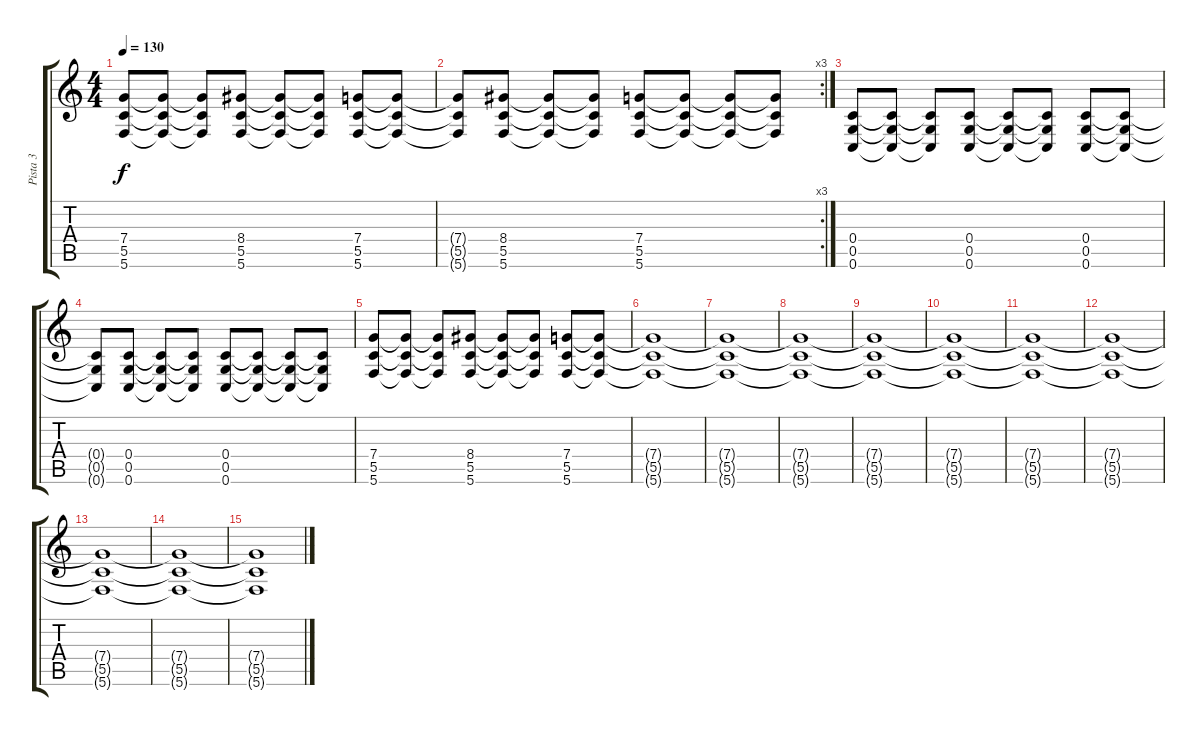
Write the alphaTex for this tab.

\track ("Pista 3" "Pista 3") {instrument distortionguitar}
\staff {score tabs}
\tuning (D4 A3 F3 C3 G2 C2) {hide}
\ts (4 4)
\tempo 130
\clef g2
\ks c
(7.4 5.5 5.6).8{dy f} (7.4{t} 5.5{t} 5.6{t}).8 (7.4{t} 5.5{t} 5.6{t}).8 (8.4 5.5 5.6).8 (8.4{t} 5.5{t} 5.6{t}).8 (8.4{t} 5.5{t} 5.6{t}).8 (7.4 5.5 5.6).8 (7.4{t} 5.5{t} 5.6{t}).8 |
\rc 3
(7.4{t} 5.5{t} 5.6{t}).8 (8.4 5.5 5.6).8 (8.4{t} 5.5{t} 5.6{t}).8 (8.4{t} 5.5{t} 5.6{t}).8 (7.4 5.5 5.6).8 (7.4{t} 5.5{t} 5.6{t}).8 (7.4{t} 5.5{t} 5.6{t}).8 (7.4{t} 5.5{t} 5.6{t}).8 |
(0.4 0.5 0.6).8 (0.4{t} 0.5{t} 0.6{t}).8 (0.4{t} 0.5{t} 0.6{t}).8 (0.4 0.5 0.6).8 (0.4{t} 0.5{t} 0.6{t}).8 (0.4{t} 0.5{t} 0.6{t}).8 (0.4 0.5 0.6).8 (0.4{t} 0.5{t} 0.6{t}).8 |
(0.4{t} 0.5{t} 0.6{t}).8 (0.4 0.5 0.6).8 (0.4{t} 0.5{t} 0.6{t}).8 (0.4{t} 0.5{t} 0.6{t}).8 (0.4 0.5 0.6).8 (0.4{t} 0.5{t} 0.6{t}).8 (0.4{t} 0.5{t} 0.6{t}).8 (0.4{t} 0.5{t} 0.6{t}).8 |
(7.4 5.5 5.6).8 (7.4{t} 5.5{t} 5.6{t}).8 (7.4{t} 5.5{t} 5.6{t}).8 (8.4 5.5 5.6).8 (8.4{t} 5.5{t} 5.6{t}).8 (8.4{t} 5.5{t} 5.6{t}).8 (7.4 5.5 5.6).8 (7.4{t} 5.5{t} 5.6{t}).8 |
(7.4{t} 5.5{t} 5.6{t}).1 |
(7.4{t} 5.5{t} 5.6{t}).1 |
(7.4{t} 5.5{t} 5.6{t}).1 |
(7.4{t} 5.5{t} 5.6{t}).1 |
(7.4{t} 5.5{t} 5.6{t}).1 |
(7.4{t} 5.5{t} 5.6{t}).1 |
(7.4{t} 5.5{t} 5.6{t}).1 |
(7.4{t} 5.5{t} 5.6{t}).1 |
(7.4{t} 5.5{t} 5.6{t}).1 |
(7.4{t} 5.5{t} 5.6{t}).1
